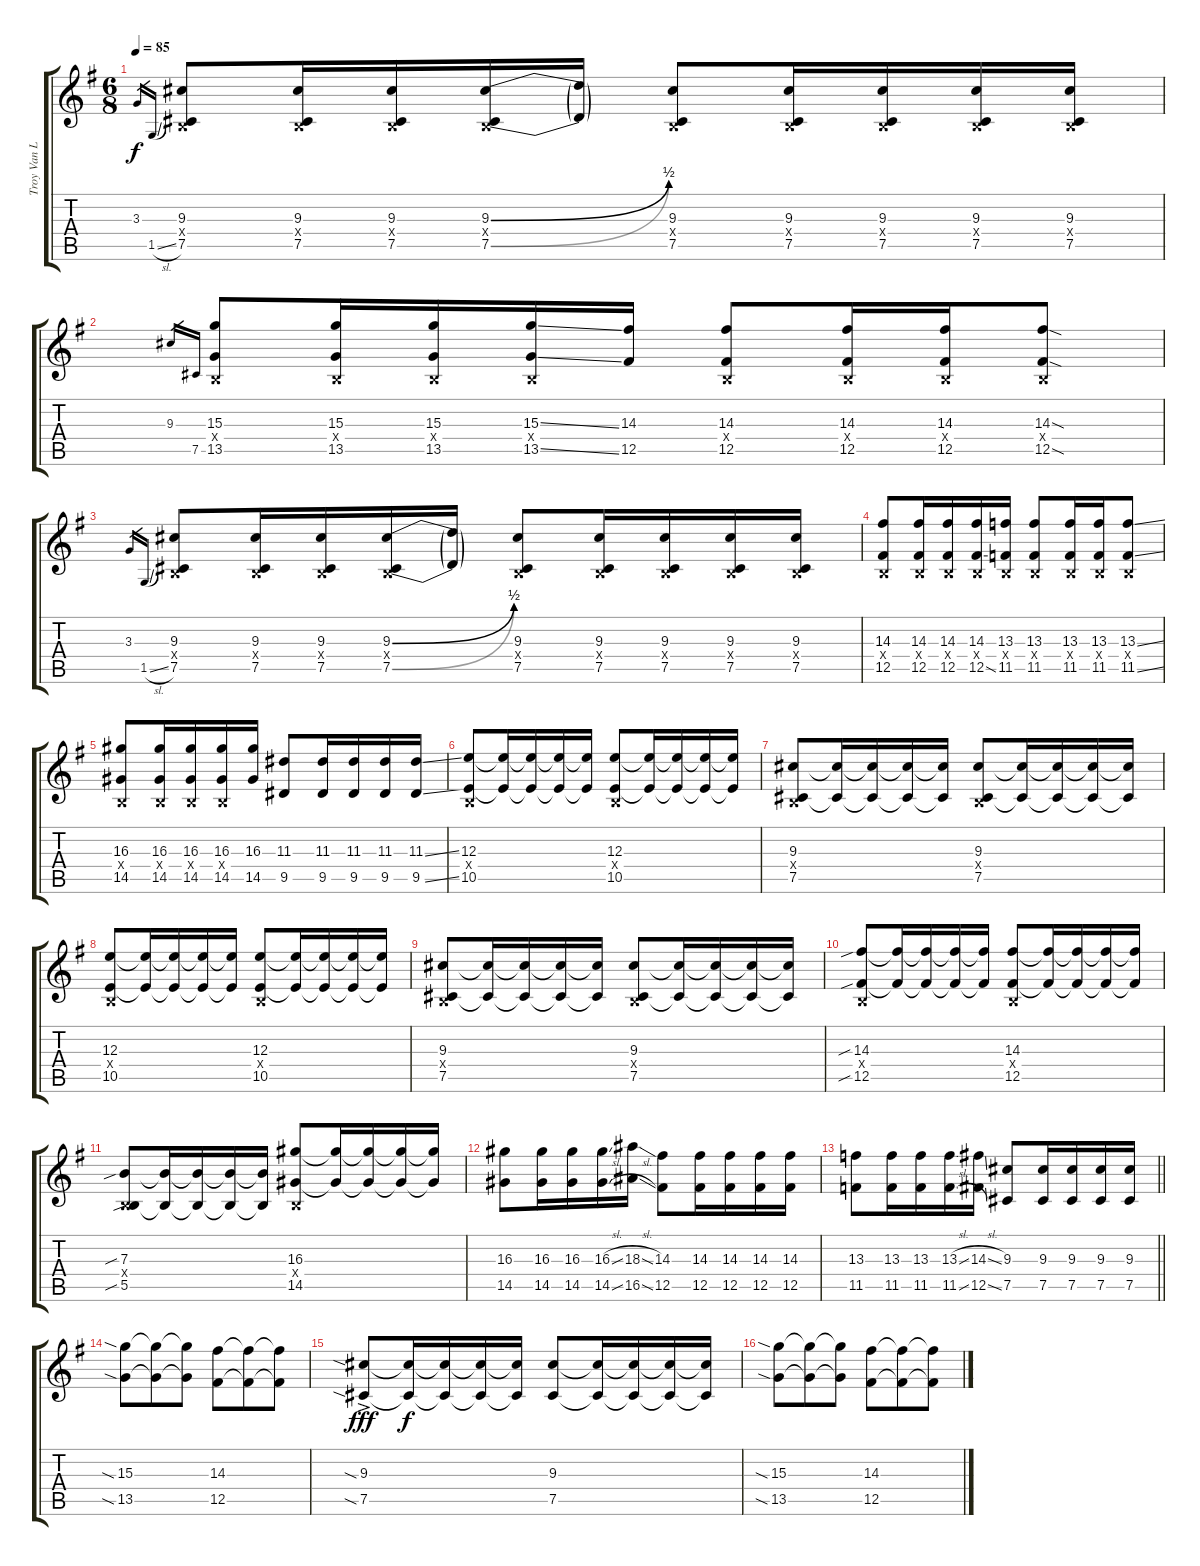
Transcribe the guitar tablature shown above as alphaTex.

\track ("Troy Van Leeuwen" "Troy Van L") {instrument overdrivenguitar}
\staff {score tabs}
\tuning (Db4 Ab3 E3 B2 Gb2 Db2) {hide}
\ts (6 8)
\tempo 85
\clef g2
\ks eminor
3.3.16{gr dy f} 1.5{sl}.16{gr} (9.3 0.4{x} 7.5).8 (9.3 0.4{x} 7.5).16 (9.3 0.4{x} 7.5).16 (9.3{be (bend 0 0 60 2)} 0.4{x} 7.5{be (bend 0 0 60 2)}).16 (9.3{t} 7.5{t}).16 (9.3 0.4{x} 7.5).8 (9.3 0.4{x} 7.5).16 (9.3 0.4{x} 7.5).16 (9.3 0.4{x} 7.5).16 (9.3 0.4{x} 7.5).16 |
9.3.16{gr} 7.5.16{gr} (15.3 0.4{x} 13.5).8 (15.3 0.4{x} 13.5).16 (15.3 0.4{x} 13.5).16 (15.3{ss} 0.4{x} 13.5{ss}).16 (14.3 12.5).16 (14.3 0.4{x} 12.5).8 (14.3 0.4{x} 12.5).16 (14.3 0.4{x} 12.5).16 (14.3{sod} 0.4{x} 12.5{sod}).8 |
3.3.16{gr} 1.5{sl}.16{gr} (9.3 0.4{x} 7.5).8 (9.3 0.4{x} 7.5).16 (9.3 0.4{x} 7.5).16 (9.3{be (bend 0 0 60 2)} 0.4{x} 7.5{be (bend 0 0 60 2)}).16 (9.3{t} 7.5{t}).16 (9.3 0.4{x} 7.5).8 (9.3 0.4{x} 7.5).16 (9.3 0.4{x} 7.5).16 (9.3 0.4{x} 7.5).16 (9.3 0.4{x} 7.5).16 |
(14.3 0.4{x} 12.5).8 (14.3 0.4{x} 12.5).16 (14.3 0.4{x} 12.5).16 (14.3 0.4{x} 12.5{ss}).16 (13.3 0.4{x} 11.5).16 (13.3 0.4{x} 11.5).8 (13.3 0.4{x} 11.5).16 (13.3 0.4{x} 11.5).16 (13.3{ss} 0.4{x} 11.5{ss}).8 |
(16.3 0.4{x} 14.5).8 (16.3 0.4{x} 14.5).16 (16.3 0.4{x} 14.5).16 (16.3 0.4{x} 14.5).16 (16.3 14.5).16 (11.3 9.5).8 (11.3 9.5).16 (11.3 9.5).16 (11.3 9.5).16 (11.3{ss} 9.5{ss}).16 |
(12.3 0.4{x} 10.5).8 (12.3{t} 10.5{t}).16 (12.3{t} 10.5{t}).16 (12.3{t} 10.5{t}).16 (12.3{t} 10.5{t}).16 (12.3 0.4{x} 10.5).8 (12.3{t} 10.5{t}).16 (12.3{t} 10.5{t}).16 (12.3{t} 10.5{t}).16 (12.3{t} 10.5{t}).16 |
(9.3 0.4{x} 7.5).8 (9.3{t} 7.5{t}).16 (9.3{t} 7.5{t}).16 (9.3{t} 7.5{t}).16 (9.3{t} 7.5{t}).16 (9.3 0.4{x} 7.5).8 (9.3{t} 7.5{t}).16 (9.3{t} 7.5{t}).16 (9.3{t} 7.5{t}).16 (9.3{t} 7.5{t}).16 |
(12.3 0.4{x} 10.5).8 (12.3{t} 10.5{t}).16 (12.3{t} 10.5{t}).16 (12.3{t} 10.5{t}).16 (12.3{t} 10.5{t}).16 (12.3 0.4{x} 10.5).8 (12.3{t} 10.5{t}).16 (12.3{t} 10.5{t}).16 (12.3{t} 10.5{t}).16 (12.3{t} 10.5{t}).16 |
(9.3 0.4{x} 7.5).8 (9.3{t} 7.5{t}).16 (9.3{t} 7.5{t}).16 (9.3{t} 7.5{t}).16 (9.3{t} 7.5{t}).16 (9.3 0.4{x} 7.5).8 (9.3{t} 7.5{t}).16 (9.3{t} 7.5{t}).16 (9.3{t} 7.5{t}).16 (9.3{t} 7.5{t}).16 |
(14.3{sib} 0.4{x} 12.5{sib}).8 (14.3{t} 12.5{t}).16 (14.3{t} 12.5{t}).16 (14.3{t} 12.5{t}).16 (14.3{t} 12.5{t}).16 (14.3 0.4{x} 12.5).8 (14.3{t} 12.5{t}).16 (14.3{t} 12.5{t}).16 (14.3{t} 12.5{t}).16 (14.3{t} 12.5{t}).16 |
(7.3{sib} 0.4{x} 5.5{sib}).8 (7.3{t} 5.5{t}).16 (7.3{t} 5.5{t}).16 (7.3{t} 5.5{t}).16 (7.3{t} 5.5{t}).16 (16.3 0.4{x} 14.5).8 (16.3{t} 14.5{t}).16 (16.3{t} 14.5{t}).16 (16.3{t} 14.5{t}).16 (16.3{t} 14.5{t}).16 |
(16.3 14.5).8 (16.3 14.5).16 (16.3 14.5).16 (16.3{sl} 14.5{sl}).16 (18.3{sl} 16.5{sl}).16 (14.3 12.5).8 (14.3 12.5).16 (14.3 12.5).16 (14.3 12.5).16 (14.3 12.5).16 |
\barLineRight lightlight
(13.3 11.5).8 (13.3 11.5).16 (13.3 11.5).16 (13.3{sl} 11.5{sl}).16 (14.3{sl} 12.5{sl}).16 (9.3 7.5).8 (9.3 7.5).16 (9.3 7.5).16 (9.3 7.5).16 (9.3 7.5).16 |
(15.3{sia} 13.5{sia}).8 (15.3{t} 13.5{t}).8 (15.3{t} 13.5{t}).8 (14.3 12.5).8 (14.3{t} 12.5{t}).8 (14.3{t} 12.5{t}).8 |
(9.3{sia} 7.5{sia ac}).8{dy fff} (9.3{t} 7.5{t}).16{dy f} (9.3{t} 7.5{t}).16 (9.3{t} 7.5{t}).16 (9.3{t} 7.5{t}).16 (9.3 7.5).8 (9.3{t} 7.5{t}).16 (9.3{t} 7.5{t}).16 (9.3{t} 7.5{t}).16 (9.3{t} 7.5{t}).16 |
(15.3{sia} 13.5{sia}).8 (15.3{t} 13.5{t}).8 (15.3{t} 13.5{t}).8 (14.3 12.5).8 (14.3{t} 12.5{t}).8 (14.3{t} 12.5{t}).8
